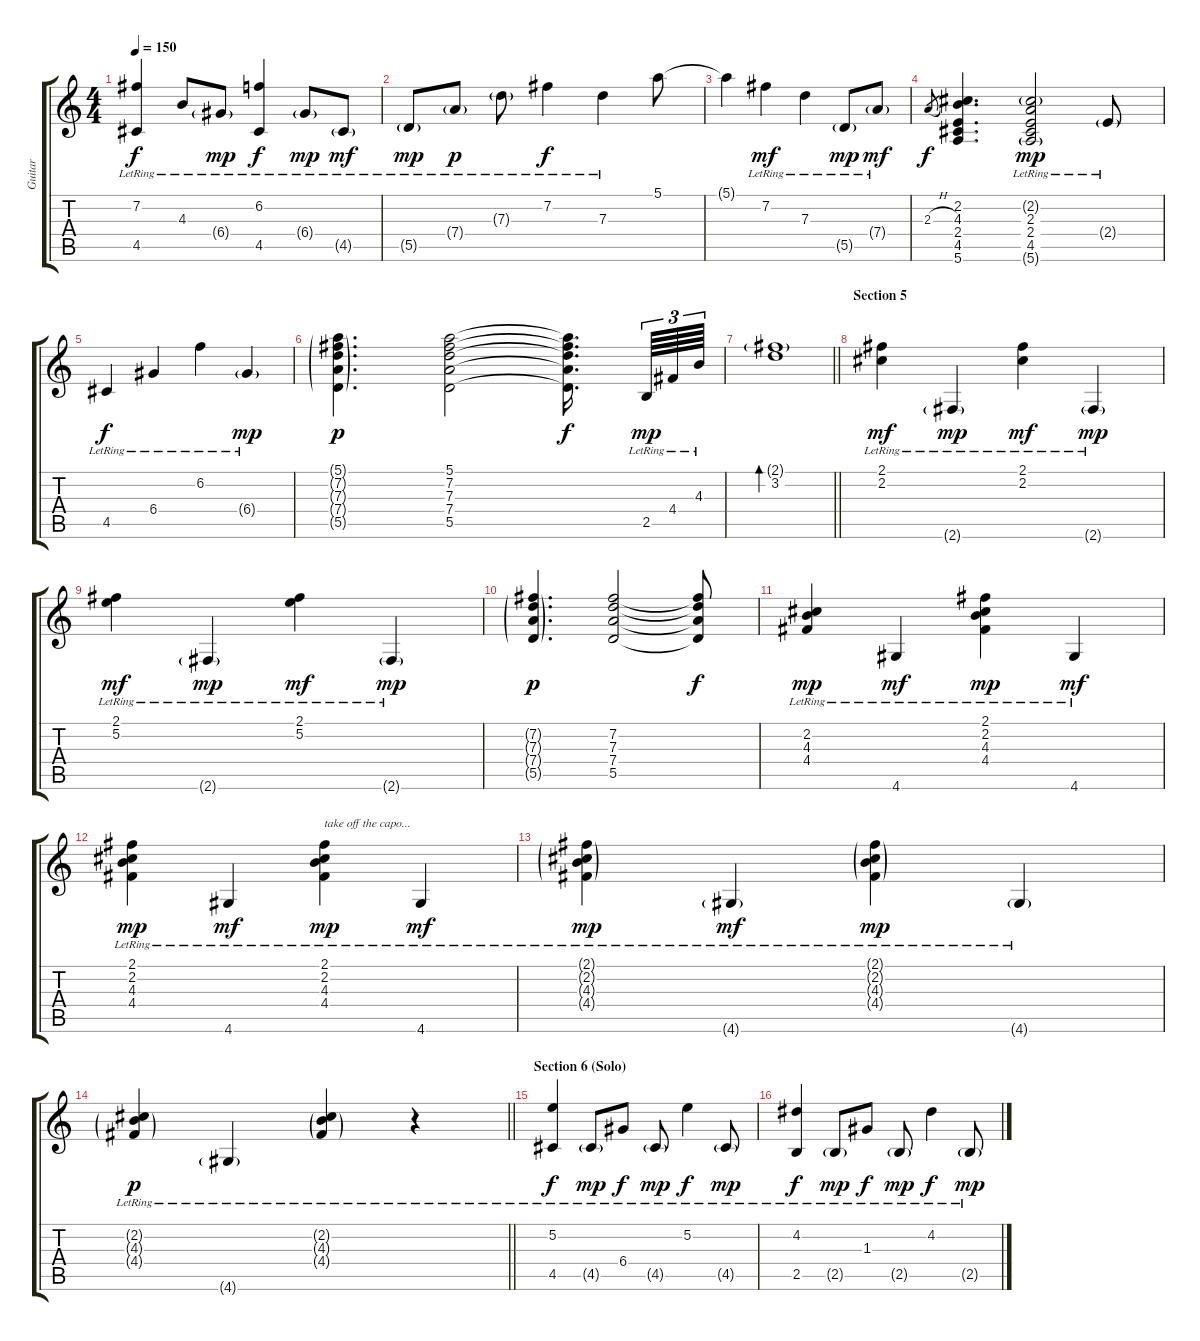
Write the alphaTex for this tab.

\track ("Guitar" "Guitar") {instrument acousticguitarnylon}
\staff {score tabs}
\tuning (E4 B3 G3 D3 A2 E2) {hide}
\ts (4 4)
\tempo 150
\clef g2
\ks c
(7.2{lr} 4.5{lr}).4{dy f} 4.3{lr}.8 6.4{g lr}.8{dy mp} (6.2{lr} 4.5{lr}).4{dy f} 6.4{g lr}.8{dy mp} 4.5{g lr}.8{dy mf} |
5.5{g lr}.8{dy mp} 7.4{g lr}.8{dy p} 7.3{g lr}.8 7.2{lr}.4{dy f} 7.3{lr}.4 5.1.8 |
5.1{t}.4 7.2{lr}.4{dy mf} 7.3{lr}.4 5.5{g lr}.8{dy mp} 7.4{g lr}.8{dy mf} |
2.3{h}.8{gr dy f} (2.2 4.3 2.4 4.5 5.6).4{d} (2.2{g lr} 2.3{lr} 2.4 4.5{lr} 5.6{g lr}).2{dy mp} 2.4{g lr}.8 |
4.5{lr}.4{dy f} 6.4{lr}.4 6.2{lr}.4 6.4{g lr}.4{dy mp} |
(5.1{g} 7.2{g} 7.3{g} 7.4{g} 5.5{g}).4{d dy p} (5.1 7.2 7.3 7.4 5.5).2 (5.1{t} 7.2{t} 7.3{t} 7.4{t} 5.5{t}).16{d dy f beam splitsecondary} 2.5{lr}.64{tu (3 2) dy mp} 4.4{lr}.64{tu (3 2)} 4.3{lr}.64{tu (3 2)} |
\barLineRight lightlight
(2.1{g} 3.2).1{bd 30} |
\section ("" "Section 5")
(2.1{lr} 2.2{lr}).4{dy mf} 2.6{g lr}.4{dy mp} (2.1{lr} 2.2{lr}).4{dy mf} 2.6{g lr}.4{dy mp} |
(2.1{lr} 5.2{lr}).4{dy mf} 2.6{g lr}.4{dy mp} (2.1{lr} 5.2{lr}).4{dy mf} 2.6{g lr}.4{dy mp} |
(7.2{g} 7.3{g} 7.4{g} 5.5{g}).4{d dy p} (7.2 7.3 7.4 5.5).2 (7.2{t} 7.3{t} 7.4{t} 5.5{t}).8{dy f} |
(2.2{lr} 4.3{lr} 4.4{lr}).4{dy mp} 4.6{lr}.4{dy mf} (2.1{lr} 2.2{lr} 4.3{lr} 4.4{lr}).4{dy mp} 4.6{lr}.4{dy mf} |
(2.1 2.2{lr} 4.3{lr} 4.4{lr}).4{dy mp} 4.6{lr}.4{dy mf} (2.1 2.2{lr} 4.3{lr} 4.4{lr}).4{txt "take off the capo..." dy mp} 4.6{lr}.4{dy mf} |
(2.1{g} 2.2{g lr} 4.3{g lr} 4.4{g lr}).4{dy mp} 4.6{g lr}.4{dy mf} (2.1{g} 2.2{g lr} 4.3{g lr} 4.4{g lr}).4{dy mp} 4.6{g lr}.4 |
\barLineRight lightlight
(2.2{g lr} 4.3{g lr} 4.4{g lr}).4{dy p} 4.6{g lr}.4 (2.2{g lr} 4.3{g lr} 4.4{g lr}).4 r.4 |
\section ("" "Section 6 (Solo)")
(5.2{lr} 4.5).4{dy f} 4.5{g lr}.8{dy mp} 6.4{lr}.8{dy f} 4.5{g lr}.8{dy mp} 5.2{lr}.4{dy f} 4.5{g lr}.8{dy mp} |
(4.2{lr} 2.5{lr}).4{dy f} 2.5{g lr}.8{dy mp} 1.3{lr}.8{dy f} 2.5{g lr}.8{dy mp} 4.2{lr}.4{dy f} 2.5{g lr}.8{dy mp}
